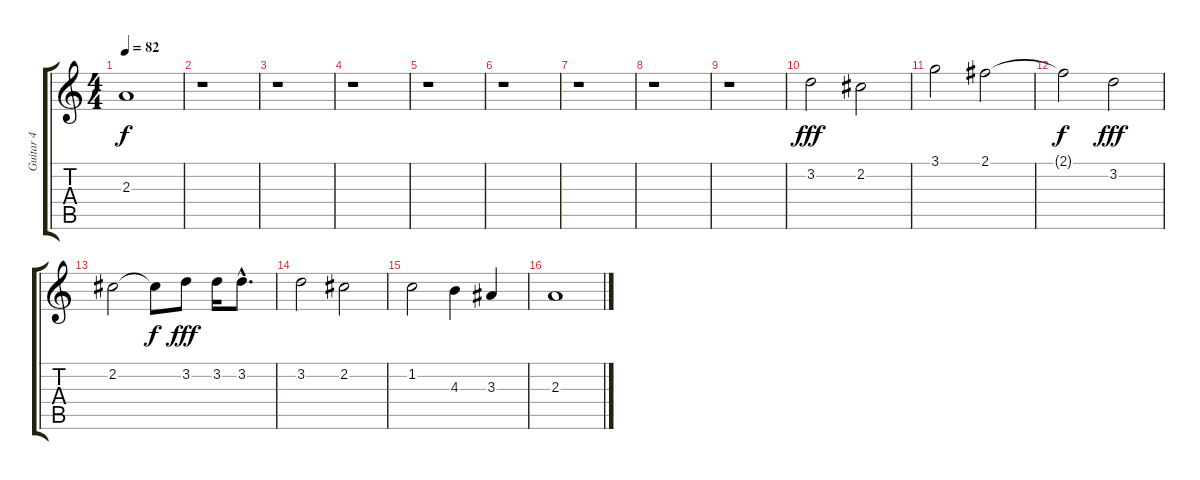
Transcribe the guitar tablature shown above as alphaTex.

\track ("Guitar 4" "Guitar 4") {instrument distortionguitar}
\staff {score tabs}
\tuning (E4 B3 G3 D3 A2 E2) {hide}
\ts (4 4)
\tempo 82
\clef g2
\ks c
2.3{t}.1{dy f} |
r.1 |
r.1 |
r.1 |
r.1 |
r.1 |
r.1 |
r.1 |
r.1 |
3.2.2{dy fff} 2.2.2 |
3.1.2 2.1.2 |
2.1{t}.2{dy f} 3.2.2{dy fff} |
2.2.2 2.2{t}.8{dy f} 3.2.8{dy fff} 3.2.16 3.2{hac}.8{d} |
3.2.2 2.2.2 |
1.2.2 4.3.4 3.3.4 |
2.3.1
